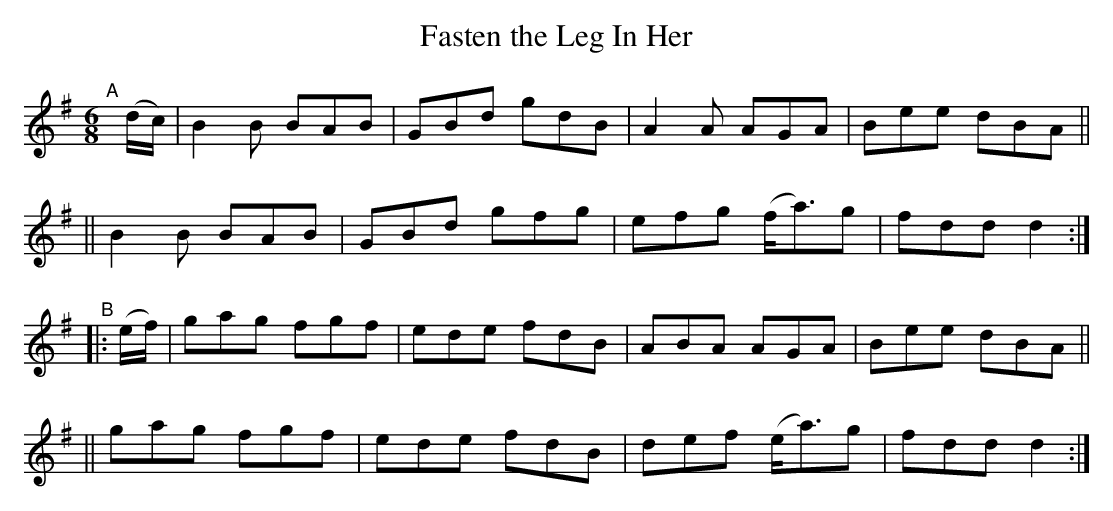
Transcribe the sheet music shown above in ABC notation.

X:1
T: Fasten the Leg In Her
M: 6/8
L: 1/8
K: G
"^A"[|] (d/c/) \
|  B2B BAB | GBd gdB | A2A AGA | Bee dBA ||
|| B2B BAB | GBd gfg | efg (f<a)g | fdd d2 :|
"^B"|: (e/f/) \
|  gag fgf | ede fdB | ABA AGA | Bee dBA ||
|| gag fgf | ede fdB | def (e<a)g | fdd d2 :|
